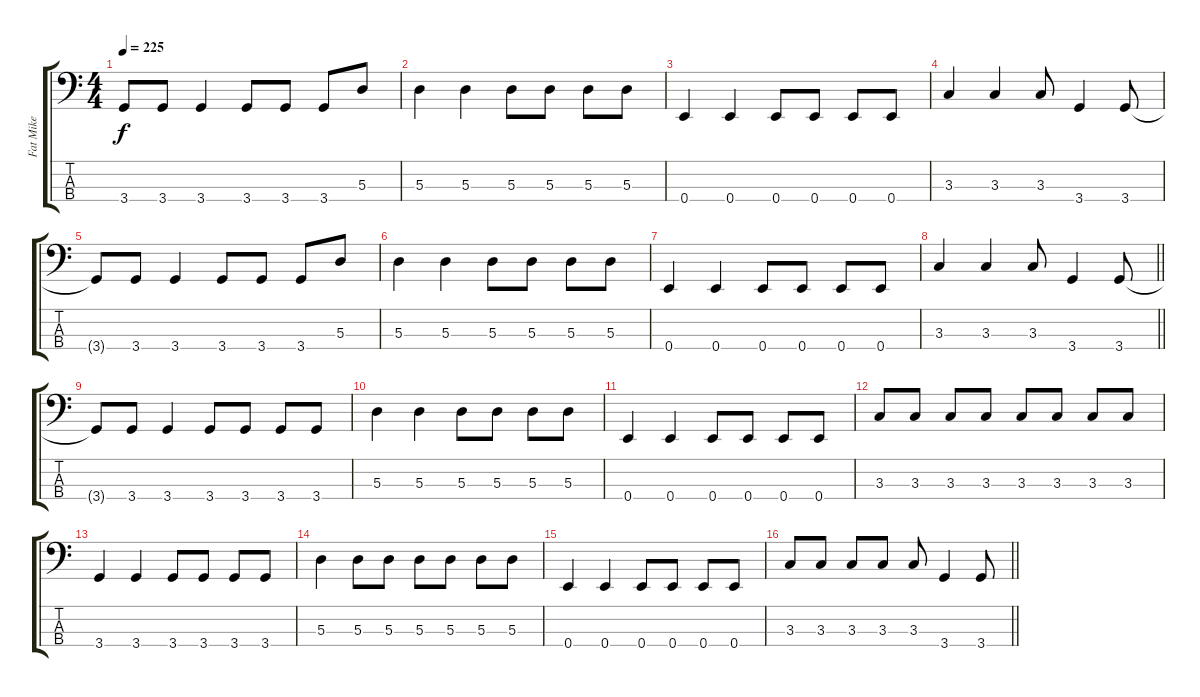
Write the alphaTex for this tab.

\track ("Fat Mike" "Fat Mike") {instrument electricbasspick}
\staff {score tabs}
\tuning (G2 D2 A1 E1) {hide}
\ts (4 4)
\section ("" "")
\tempo 225
\clef f4
\ks c
3.4{t}.8{dy f} 3.4.8 3.4.4 3.4.8 3.4.8 3.4.8 5.3.8 |
5.3.4 5.3.4 5.3.8 5.3.8 5.3.8 5.3.8 |
0.4.4 0.4.4 0.4.8 0.4.8 0.4.8 0.4.8 |
3.3.4 3.3.4 3.3.8 3.4.4 3.4.8 |
3.4{t}.8 3.4.8 3.4.4 3.4.8 3.4.8 3.4.8 5.3.8 |
5.3.4 5.3.4 5.3.8 5.3.8 5.3.8 5.3.8 |
0.4.4 0.4.4 0.4.8 0.4.8 0.4.8 0.4.8 |
\barLineRight lightlight
3.3.4 3.3.4 3.3.8 3.4.4 3.4.8 |
\section ("" "")
3.4{t}.8 3.4.8 3.4.4 3.4.8 3.4.8 3.4.8 3.4.8 |
5.3.4 5.3.4 5.3.8 5.3.8 5.3.8 5.3.8 |
0.4.4 0.4.4 0.4.8 0.4.8 0.4.8 0.4.8 |
3.3.8 3.3.8 3.3.8 3.3.8 3.3.8 3.3.8 3.3.8 3.3.8 |
3.4.4 3.4.4 3.4.8 3.4.8 3.4.8 3.4.8 |
5.3.4 5.3.8 5.3.8 5.3.8 5.3.8 5.3.8 5.3.8 |
0.4.4 0.4.4 0.4.8 0.4.8 0.4.8 0.4.8 |
\barLineRight lightlight
3.3.8 3.3.8 3.3.8 3.3.8 3.3.8 3.4.4 3.4.8
